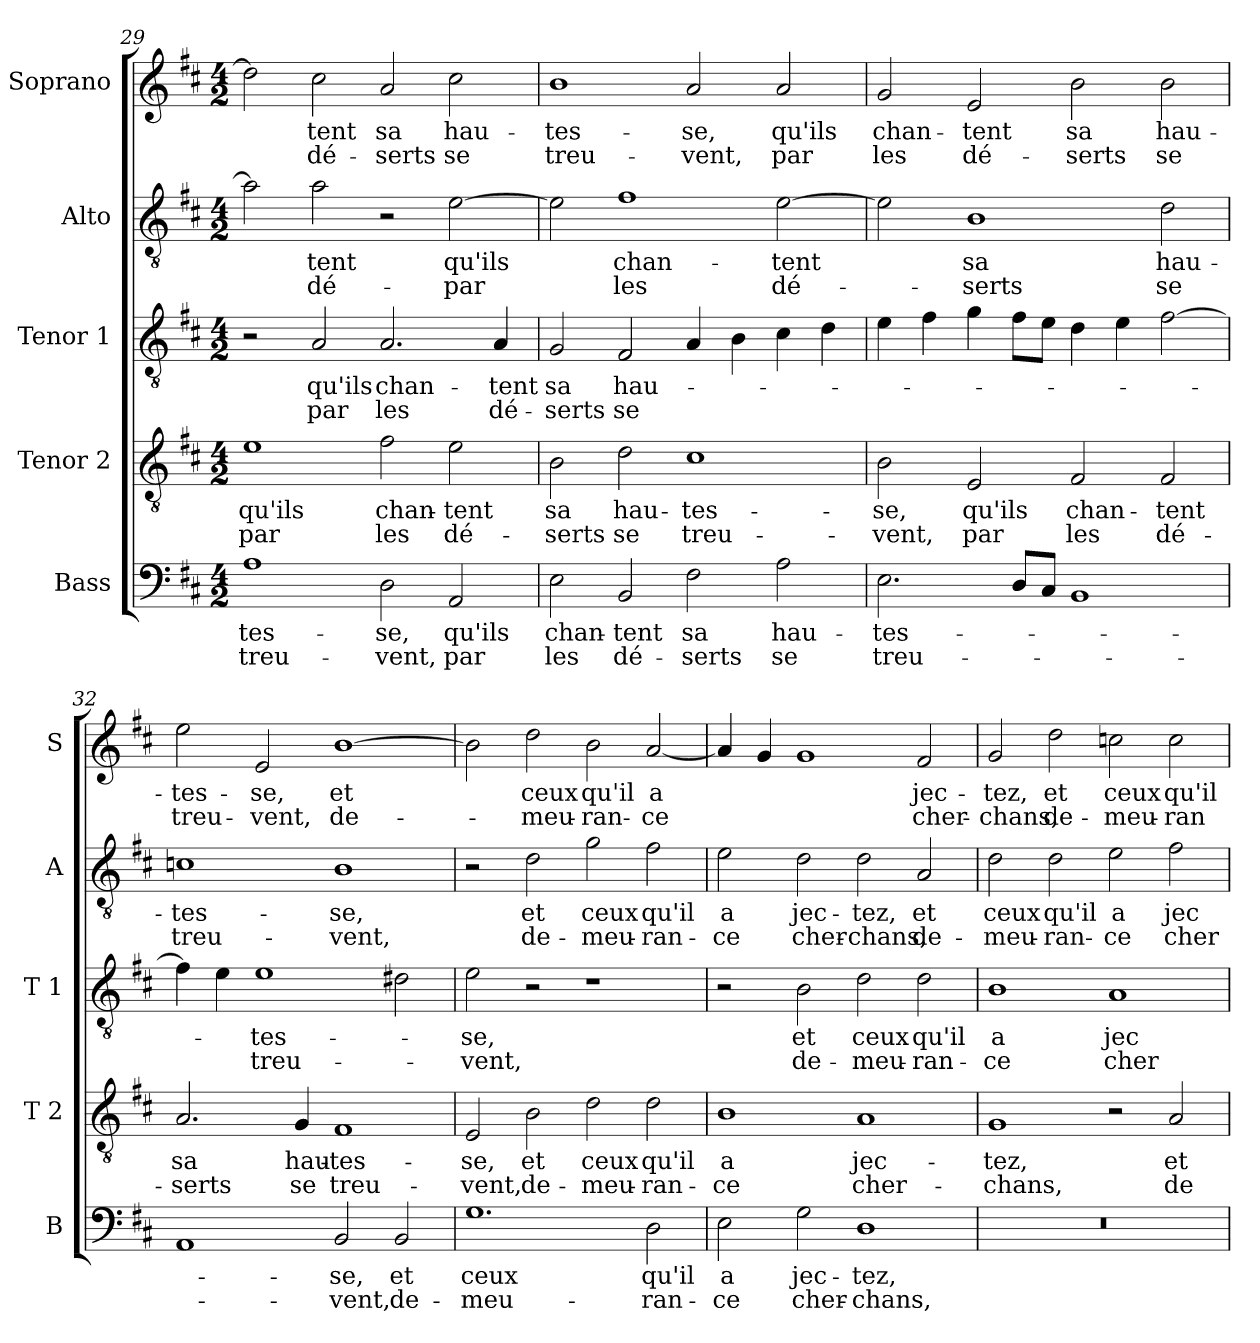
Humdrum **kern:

**kern	**text	**text	**kern	**text	**text	**kern	**text	**text	**kern	**text	**text	**kern	**text	**text
*part5	*part5	*part5	*part4	*part4	*part4	*part3	*part3	*part3	*part2	*part2	*part2	*part1	*part1	*part1
*staff5	*staff5	*staff5	*staff4	*staff4	*staff4	*staff3	*staff3	*staff3	*staff2	*staff2	*staff2	*staff1	*staff1	*staff1
*I"Bass	*	*	*I"Tenor 2	*	*	*I"Tenor 1	*	*	*I"Alto	*	*	*I"Soprano	*	*
*I'B	*	*	*I'T 2	*	*	*I'T 1	*	*	*I'A	*	*	*I'S	*	*
*clefF4	*	*	*clefGv2	*	*	*clefGv2	*	*	*clefGv2	*	*	*clefG2	*	*
*k[f#c#]	*	*	*k[f#c#]	*	*	*k[f#c#]	*	*	*k[f#c#]	*	*	*k[f#c#]	*	*
*D:	*	*	*D:	*	*	*D:	*	*	*D:	*	*	*D:	*	*
*M4/2	*	*	*M4/2	*	*	*M4/2	*	*	*M4/2	*	*	*M4/2	*	*
=29	=29	=29	=29	=29	=29	=29	=29	=29	=29	=29	=29	=29	=29	=29
!	!LO:LY:b	!LO:LY:b	!	!LO:LY:b	!LO:LY:b	!	!	!	!	!	!	!	!	!
1A	-tes-	treu-	1e	qu'ils	par	2r	.	.	2a\]	.	.	2dd\]	.	.
!	!	!	!	!	!	!	!LO:LY:b	!LO:LY:b	!	!LO:LY:b	!LO:LY:b	!	!LO:LY:b	!LO:LY:b
.	.	.	.	.	.	2A/	qu'ils	-par	2a\	-tent	dé-	2cc#\	-tent	dé-
!	!LO:LY:b	!LO:LY:b	!	!LO:LY:b	!LO:LY:b	!	!LO:LY:b	!LO:LY:b	!	!	!	!	!LO:LY:b	!LO:LY:b
2D\	-se,	-vent,	2f#\	chan-	les	2.A/	chan-	les	2r	.	.	2a/	sa	-serts
!	!LO:LY:b	!LO:LY:b	!	!LO:LY:b	!LO:LY:b	!	!	!	!	!LO:LY:b	!LO:LY:b	!	!LO:LY:b	!LO:LY:b
2AA/	qu'ils	par	2e\	-tent	dé-	.	.	.	[2e\	qu'ils	-par	2cc#\	hau-	se
!	!	!	!	!	!	!	!LO:LY:b	!LO:LY:b	!	!	!	!	!	!
.	.	.	.	.	.	4A/	-tent	dé-	.	.	.	.	.	.
!!LO:LB:g=z
=30	=30	=30	=30	=30	=30	=30	=30	=30	=30	=30	=30	=30	=30	=30
!	!LO:LY:b	!LO:LY:b	!	!LO:LY:b	!LO:LY:b	!	!LO:LY:b	!LO:LY:b	!	!	!	!	!LO:LY:b	!LO:LY:b
2E\	chan-	les	2B\	sa	-serts	2G/	sa	-serts	2e\]	.	.	1b	-tes-	treu-
!	!LO:LY:b	!LO:LY:b	!	!LO:LY:b	!LO:LY:b	!	!LO:LY:b	!LO:LY:b	!	!LO:LY:b	!LO:LY:b	!	!	!
2BB/	-tent	dé-	2d\	hau-	se	2F#/	hau-	se	1f#	chan-	les	.	.	.
!	!LO:LY:b	!LO:LY:b	!	!LO:LY:b	!LO:LY:b	!	!	!	!	!	!	!	!LO:LY:b	!LO:LY:b
2F#\	sa	-serts	1c#	-tes-	treu-	4A/	.	.	.	.	.	2a/	-se,	-vent,
.	.	.	.	.	.	4B\	.	.	.	.	.	.	.	.
!	!LO:LY:b	!LO:LY:b	!	!	!	!	!	!	!	!LO:LY:b	!LO:LY:b	!	!LO:LY:b	!LO:LY:b
2A\	hau-	se	.	.	.	4c#\	.	.	[2e\	-tent	dé-	2a/	qu'ils	par
.	.	.	.	.	.	4d\	.	.	.	.	.	.	.	.
=31	=31	=31	=31	=31	=31	=31	=31	=31	=31	=31	=31	=31	=31	=31
!	!LO:LY:b	!LO:LY:b	!	!LO:LY:b	!LO:LY:b	!	!	!	!	!	!	!	!LO:LY:b	!LO:LY:b
2.E\	-tes-	treu-	2B\	-se,	-vent,	4e\	.	.	2e\]	.	.	2g/	chan-	les
.	.	.	.	.	.	4f#\	.	.	.	.	.	.	.	.
!	!	!	!	!LO:LY:b	!LO:LY:b	!	!	!	!	!LO:LY:b	!LO:LY:b	!	!LO:LY:b	!LO:LY:b
.	.	.	2E/	qu'ils	par	4g\	.	.	1B	sa	-serts	2e/	-tent	dé-
8D/L	.	.	.	.	.	8f#\L	.	.	.	.	.	.	.	.
8C#/J	.	.	.	.	.	8e\J	.	.	.	.	.	.	.	.
!	!	!	!	!LO:LY:b	!LO:LY:b	!	!	!	!	!	!	!	!LO:LY:b	!LO:LY:b
1BB	.	.	2F#/	chan-	les	4d\	.	.	.	.	.	2b\	sa	-serts
.	.	.	.	.	.	4e\	.	.	.	.	.	.	.	.
!	!	!	!	!LO:LY:b	!LO:LY:b	!	!	!	!	!LO:LY:b	!LO:LY:b	!	!LO:LY:b	!LO:LY:b
.	.	.	2F#/	-tent	dé-	[2f#\	.	.	2d\	hau-	se	2b\	hau-	se
=32	=32	=32	=32	=32	=32	=32	=32	=32	=32	=32	=32	=32	=32	=32
!	!	!	!	!LO:LY:b	!LO:LY:b	!	!	!	!	!LO:LY:b	!LO:LY:b	!	!LO:LY:b	!LO:LY:b
1AA	.	.	2.A/	sa	-serts	4f#\]	.	.	1cn	-tes-	treu-	2ee\	-tes-	treu-
.	.	.	.	.	.	4e\	.	.	.	.	.	.	.	.
!	!	!	!	!	!	!	!LO:LY:b	!LO:LY:b	!	!	!	!	!LO:LY:b	!LO:LY:b
.	.	.	.	.	.	1e	-tes-	treu-	.	.	.	2e/	-se,	-vent,
!	!	!	!	!LO:LY:b	!LO:LY:b	!	!	!	!	!	!	!	!	!
.	.	.	4G/	hau-	se	.	.	.	.	.	.	.	.	.
!	!LO:LY:b	!LO:LY:b	!	!LO:LY:b	!LO:LY:b	!	!	!	!	!LO:LY:b	!LO:LY:b	!	!LO:LY:b	!LO:LY:b
2BB/	-se,	-vent,	1F#	-tes-	treu-	.	.	.	1B	-se,	-vent,	[1b	et	de-
!	!LO:LY:b	!LO:LY:b	!	!	!	!	!	!	!	!	!	!	!	!
2BB/	et	de-	.	.	.	2d#X\	.	.	.	.	.	.	.	.
!!LO:LB:g=z
=33	=33	=33	=33	=33	=33	=33	=33	=33	=33	=33	=33	=33	=33	=33
!	!LO:LY:b	!LO:LY:b	!	!LO:LY:b	!LO:LY:b	!	!LO:LY:b	!LO:LY:b	!	!	!	!	!	!
1.G	ceux	-meu-	2E/	-se,	-vent,	2e\	-se,	-vent,	2r	.	.	2b\]	.	.
!	!	!	!	!LO:LY:b	!LO:LY:b	!	!	!	!	!LO:LY:b	!LO:LY:b	!	!LO:LY:b	!LO:LY:b
.	.	.	2B\	et	de-	2r	.	.	2d\	et	de-	2dd\	ceux	-meu-
!	!	!	!	!LO:LY:b	!LO:LY:b	!	!	!	!	!LO:LY:b	!LO:LY:b	!	!LO:LY:b	!LO:LY:b
.	.	.	2d\	ceux	-meu-	1r	.	.	2g\	ceux	-meu-	2b\	qu'il	-ran-
!	!LO:LY:b	!LO:LY:b	!	!LO:LY:b	!LO:LY:b	!	!	!	!	!LO:LY:b	!LO:LY:b	!	!LO:LY:b	!LO:LY:b
2D\	qu'il	-ran-	2d\	qu'il	-ran-	.	.	.	2f#\	qu'il	-ran-	[2a/	a	-ce
=34	=34	=34	=34	=34	=34	=34	=34	=34	=34	=34	=34	=34	=34	=34
!	!LO:LY:b	!LO:LY:b	!	!LO:LY:b	!LO:LY:b	!	!	!	!	!LO:LY:b	!LO:LY:b	!	!	!
2E\	a	-ce	1B	a	-ce	2r	.	.	2e\	a	-ce	4a/]	.	.
.	.	.	.	.	.	.	.	.	.	.	.	4g/	.	.
!	!LO:LY:b	!LO:LY:b	!	!	!	!	!LO:LY:b	!LO:LY:b	!	!LO:LY:b	!LO:LY:b	!	!	!
2G\	jec-	cher-	.	.	.	2B\	et	de-	2d\	jec-	cher-	1g	.	.
!	!LO:LY:b	!LO:LY:b	!	!LO:LY:b	!LO:LY:b	!	!LO:LY:b	!LO:LY:b	!	!LO:LY:b	!LO:LY:b	!	!	!
1D	-tez,	-chans,	1A	jec-	cher-	2d\	ceux	-meu-	2d\	-tez,	-chans,	.	.	.
!	!	!	!	!	!	!	!LO:LY:b	!LO:LY:b	!	!LO:LY:b	!LO:LY:b	!	!LO:LY:b	!LO:LY:b
.	.	.	.	.	.	2d\	qu'il	-ran-	2A/	et	de-	2f#/	jec-	cher-
=35	=35	=35	=35	=35	=35	=35	=35	=35	=35	=35	=35	=35	=35	=35
!	!	!	!	!LO:LY:b	!LO:LY:b	!	!LO:LY:b	!LO:LY:b	!	!LO:LY:b	!LO:LY:b	!	!LO:LY:b	!LO:LY:b
0r	.	.	1G	-tez,	-chans,	1B	a	-ce	2d\	ceux	-meu-	2g/	-tez,	-chans,
!	!	!	!	!	!	!	!	!	!	!LO:LY:b	!LO:LY:b	!	!LO:LY:b	!LO:LY:b
.	.	.	.	.	.	.	.	.	2d\	qu'il	-ran-	2dd\	et	de-
!	!	!	!	!	!	!	!LO:LY:b	!LO:LY:b	!	!LO:LY:b	!LO:LY:b	!	!LO:LY:b	!LO:LY:b
.	.	.	2r	.	.	1A	jec-	cher-	2e\	a	-ce	2ccn\	ceux	-meu-
!	!	!	!	!LO:LY:b	!LO:LY:b	!	!	!	!	!LO:LY:b	!LO:LY:b	!	!LO:LY:b	!LO:LY:b
.	.	.	2A/	et	de-	.	.	.	2f#\	jec-	cher-	2cc\	qu'il	-ran-
=	=	=	=	=	=	=	=	=	=	=	=	=	=	=
*-	*-	*-	*-	*-	*-	*-	*-	*-	*-	*-	*-	*-	*-	*-
